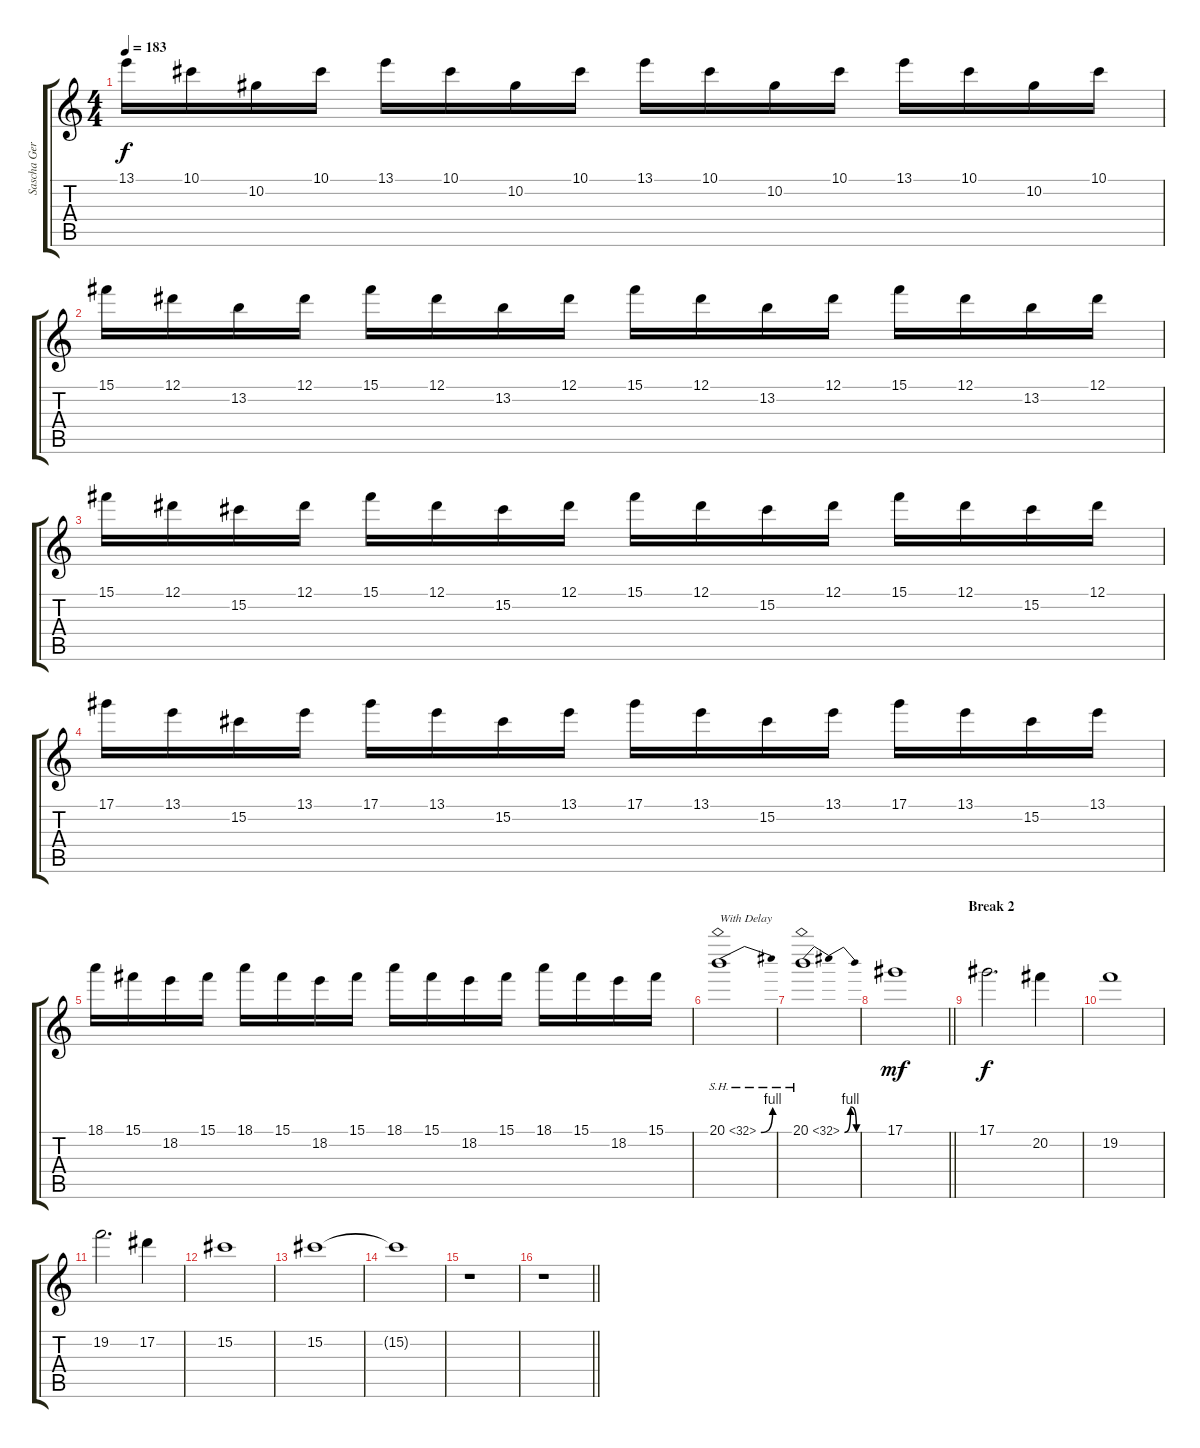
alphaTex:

\track ("Sascha Gerstner" "Sascha Ger") {instrument distortionguitar}
\staff {score tabs}
\tuning (Eb4 Bb3 Gb3 Db3 Ab2 Db2) {hide}
\ts (4 4)
\tempo 183
\clef g2
\ks c
13.1.16{dy f} 10.1.16 10.2.16 10.1.16 13.1.16 10.1.16 10.2.16 10.1.16 13.1.16 10.1.16 10.2.16 10.1.16 13.1.16 10.1.16 10.2.16 10.1.16 |
15.1.16 12.1.16 13.2.16 12.1.16 15.1.16 12.1.16 13.2.16 12.1.16 15.1.16 12.1.16 13.2.16 12.1.16 15.1.16 12.1.16 13.2.16 12.1.16 |
15.1.16 12.1.16 15.2.16 12.1.16 15.1.16 12.1.16 15.2.16 12.1.16 15.1.16 12.1.16 15.2.16 12.1.16 15.1.16 12.1.16 15.2.16 12.1.16 |
17.1.16 13.1.16 15.2.16 13.1.16 17.1.16 13.1.16 15.2.16 13.1.16 17.1.16 13.1.16 15.2.16 13.1.16 17.1.16 13.1.16 15.2.16 13.1.16 |
18.1.16 15.1.16 18.2.16 15.1.16 18.1.16 15.1.16 18.2.16 15.1.16 18.1.16 15.1.16 18.2.16 15.1.16 18.1.16 15.1.16 18.2.16 15.1.16 |
20.1{be (bend 0 0 60 4) sh 12}.1{txt "With Delay"} |
20.1{be (bendrelease 0 0 10 4 49 4 60 0) sh 12}.1 |
\barLineRight lightlight
17.1.1{dy mf} |
\section ("" "Break 2")
17.1.2{d dy f} 20.2.4 |
19.2.1 |
19.2.2{d} 17.2.4 |
15.2.1 |
15.2.1 |
15.2{t}.1 |
r.1 |
\barLineRight lightlight
r.1
